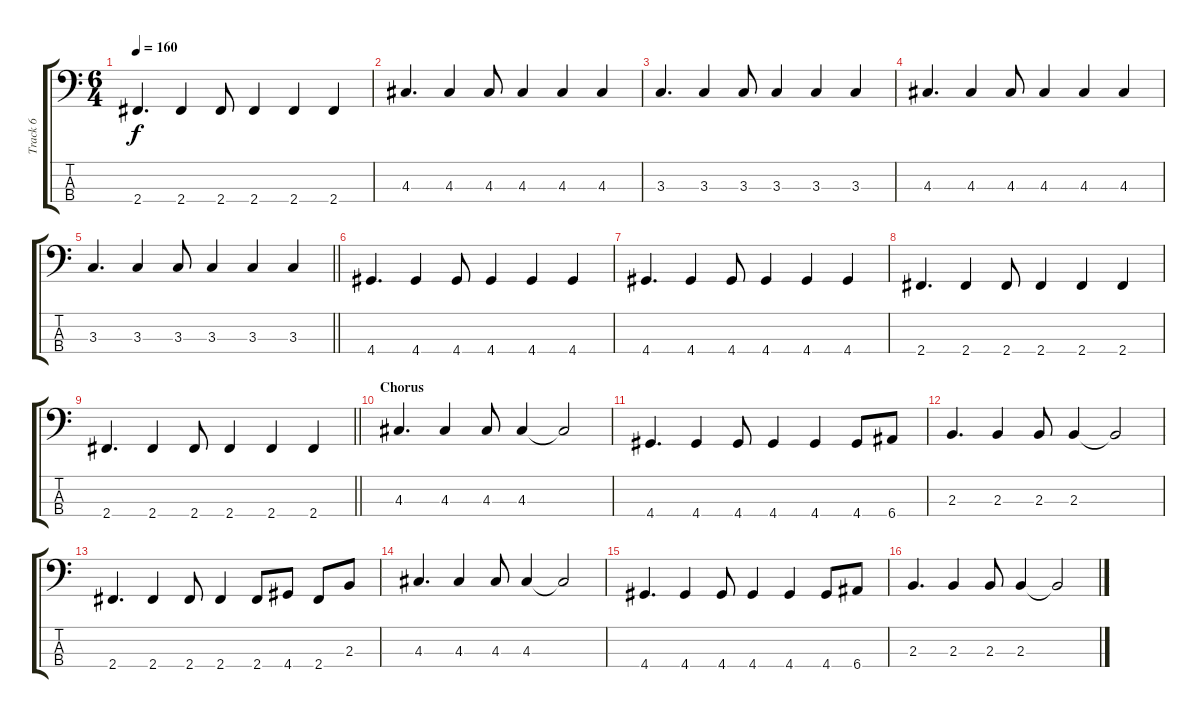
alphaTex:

\track ("Track 6" "Track 6") {instrument electricbassfinger}
\staff {score tabs}
\tuning (G2 D2 A1 E1) {hide}
\ts (6 4)
\tempo 160
\clef f4
\ks c
2.4.4{d dy f} 2.4.4 2.4.8 2.4.4 2.4.4 2.4.4 |
4.3.4{d} 4.3.4 4.3.8 4.3.4 4.3.4 4.3.4 |
3.3.4{d} 3.3.4 3.3.8 3.3.4 3.3.4 3.3.4 |
4.3.4{d} 4.3.4 4.3.8 4.3.4 4.3.4 4.3.4 |
\barLineRight lightlight
3.3.4{d} 3.3.4 3.3.8 3.3.4 3.3.4 3.3.4 |
4.4.4{d} 4.4.4 4.4.8 4.4.4 4.4.4 4.4.4 |
4.4.4{d} 4.4.4 4.4.8 4.4.4 4.4.4 4.4.4 |
2.4.4{d} 2.4.4 2.4.8 2.4.4 2.4.4 2.4.4 |
\barLineRight lightlight
2.4.4{d} 2.4.4 2.4.8 2.4.4 2.4.4 2.4.4 |
\section ("" "Chorus")
4.3.4{d} 4.3.4 4.3.8 4.3.4 4.3{t}.2 |
4.4.4{d} 4.4.4 4.4.8 4.4.4 4.4.4 4.4.8 6.4.8 |
2.3.4{d} 2.3.4 2.3.8 2.3.4 2.3{t}.2 |
2.4.4{d} 2.4.4 2.4.8 2.4.4 2.4.8 4.4.8 2.4.8 2.3.8 |
4.3.4{d} 4.3.4 4.3.8 4.3.4 4.3{t}.2 |
4.4.4{d} 4.4.4 4.4.8 4.4.4 4.4.4 4.4.8 6.4.8 |
2.3.4{d} 2.3.4 2.3.8 2.3.4 2.3{t}.2
